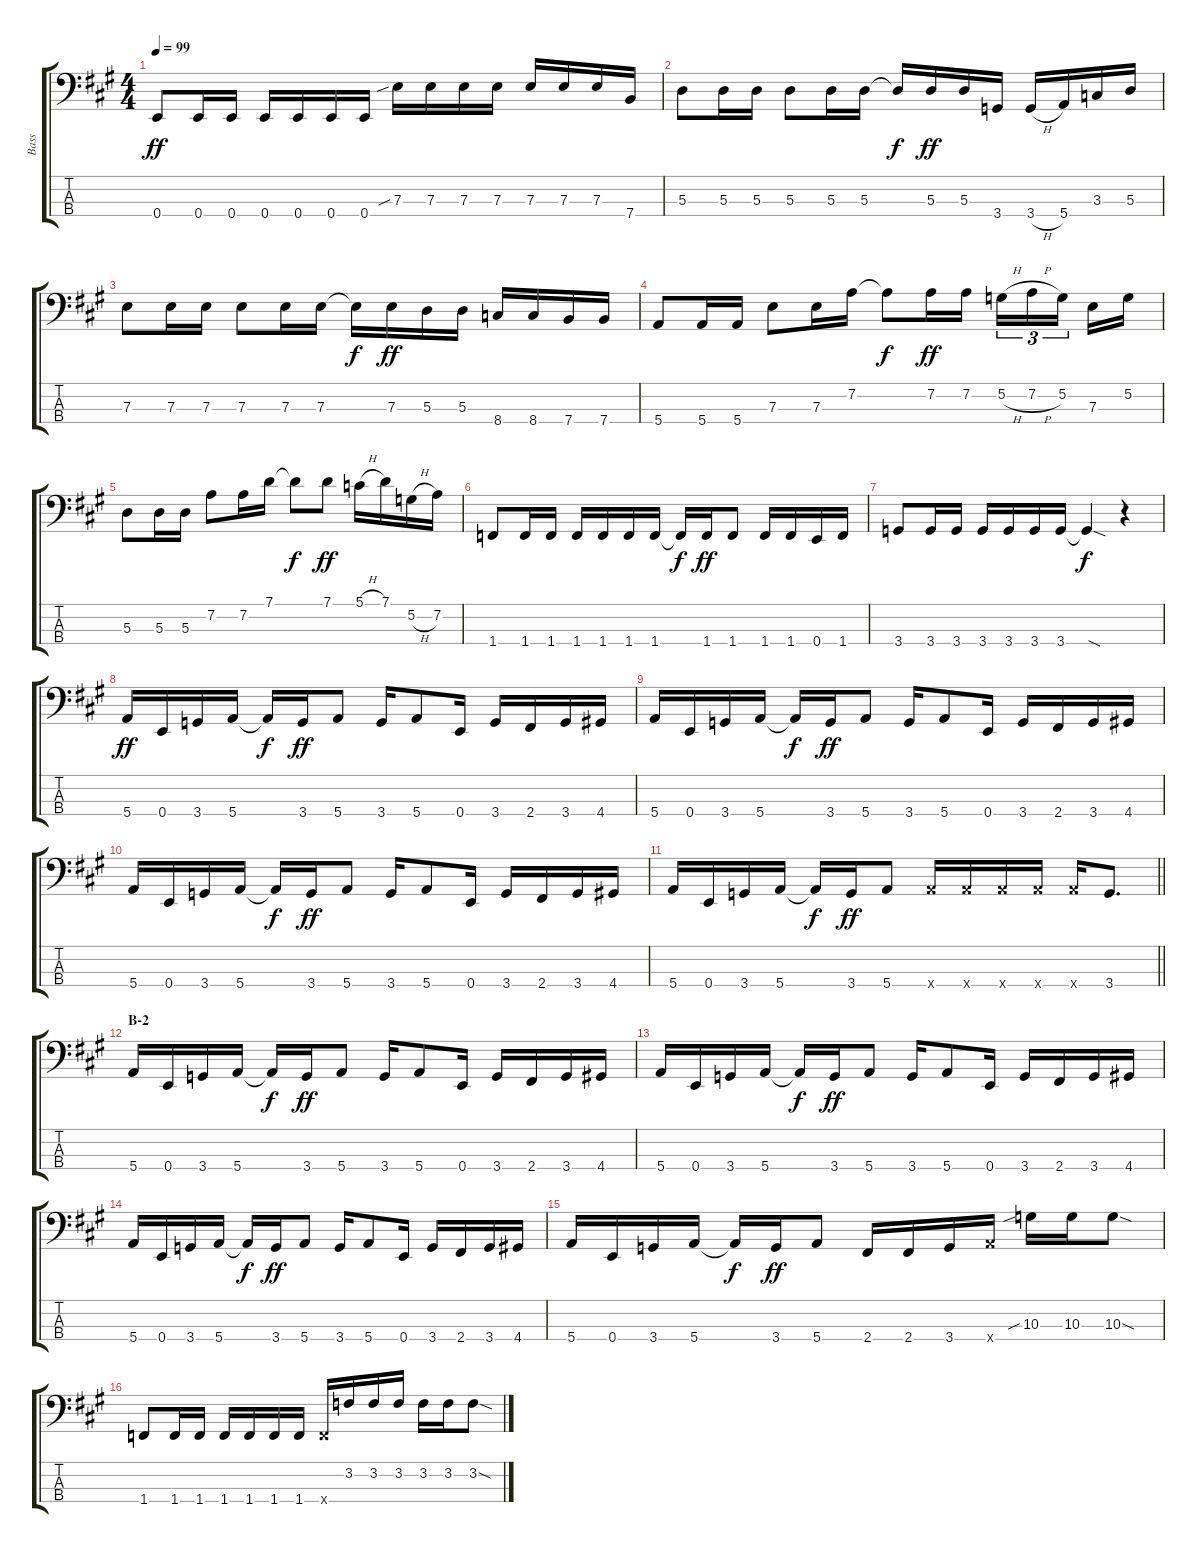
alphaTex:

\track ("Bass" "Bass") {instrument electricbasspick}
\staff {score tabs}
\tuning (G2 D2 A1 E1) {hide}
\ts (4 4)
\tempo 99
\clef f4
\ks a
0.4.8{dy ff} 0.4.16 0.4.16 0.4.16 0.4.16 0.4.16 0.4.16 7.3{sib}.16 7.3.16 7.3.16 7.3.16 7.3.16 7.3.16 7.3.16 7.4.16 |
5.3.8 5.3.16 5.3.16 5.3.8 5.3.16 5.3.16 5.3{t}.16{dy f} 5.3.16{dy ff} 5.3.16 3.4.16 3.4{h}.16 5.4.16 3.3.16 5.3.16 |
7.3.8 7.3.16 7.3.16 7.3.8 7.3.16 7.3.16 7.3{t}.16{dy f} 7.3.16{dy ff} 5.3.16 5.3.16 8.4.16 8.4.16 7.4.16 7.4.16 |
5.4.8 5.4.16 5.4.16 7.3.8 7.3.16 7.2.16 7.2{t}.8{dy f} 7.2.16{dy ff} 7.2.16 5.2{h}.16{tu (3 2)} 7.2{h}.16{tu (3 2)} 5.2.16{tu (3 2) beam splitsecondary} 7.3.16 5.2.16 |
5.3.8 5.3.16 5.3.16 7.2.8 7.2.16 7.1.16 7.1{t}.8{dy f} 7.1.8{dy ff} 5.1{h}.16 7.1.16 5.2{h}.16 7.2.16 |
1.4.8 1.4.16 1.4.16 1.4.16 1.4.16 1.4.16 1.4.16 1.4{t}.16{dy f} 1.4.16{dy ff} 1.4.8 1.4.16 1.4.16 0.4.16 1.4.16 |
3.4.8 3.4.16 3.4.16 3.4.16 3.4.16 3.4.16 3.4.16 3.4{sod t}.4{dy f} r.4 |
5.4.16{dy ff} 0.4.16 3.4.16 5.4.16 5.4{t}.16{dy f} 3.4.16{dy ff} 5.4.8 3.4.16 5.4.8 0.4.16 3.4.16 2.4.16 3.4.16 4.4.16 |
5.4.16 0.4.16 3.4.16 5.4.16 5.4{t}.16{dy f} 3.4.16{dy ff} 5.4.8 3.4.16 5.4.8 0.4.16 3.4.16 2.4.16 3.4.16 4.4.16 |
5.4.16 0.4.16 3.4.16 5.4.16 5.4{t}.16{dy f} 3.4.16{dy ff} 5.4.8 3.4.16 5.4.8 0.4.16 3.4.16 2.4.16 3.4.16 4.4.16 |
\barLineRight lightlight
5.4.16 0.4.16 3.4.16 5.4.16 5.4{t}.16{dy f} 3.4.16{dy ff} 5.4.8 5.4{x}.16 5.4{x}.16 5.4{x}.16 5.4{x}.16 5.4{x}.16 3.4.8{d} |
\section ("" "B-2")
5.4.16 0.4.16 3.4.16 5.4.16 5.4{t}.16{dy f} 3.4.16{dy ff} 5.4.8 3.4.16 5.4.8 0.4.16 3.4.16 2.4.16 3.4.16 4.4.16 |
5.4.16 0.4.16 3.4.16 5.4.16 5.4{t}.16{dy f} 3.4.16{dy ff} 5.4.8 3.4.16 5.4.8 0.4.16 3.4.16 2.4.16 3.4.16 4.4.16 |
5.4.16 0.4.16 3.4.16 5.4.16 5.4{t}.16{dy f} 3.4.16{dy ff} 5.4.8 3.4.16 5.4.8 0.4.16 3.4.16 2.4.16 3.4.16 4.4.16 |
5.4.16 0.4.16 3.4.16 5.4.16 5.4{t}.16{dy f} 3.4.16{dy ff} 5.4.8 2.4.16 2.4.16 3.4.16 5.4{x}.16 10.3{sib}.16 10.3.16 10.3{sod}.8 |
1.4.8 1.4.16 1.4.16 1.4.16 1.4.16 1.4.16 1.4.16 1.4{x}.16 3.2.16 3.2.16 3.2.16 3.2.16 3.2.16 3.2{sod}.8
